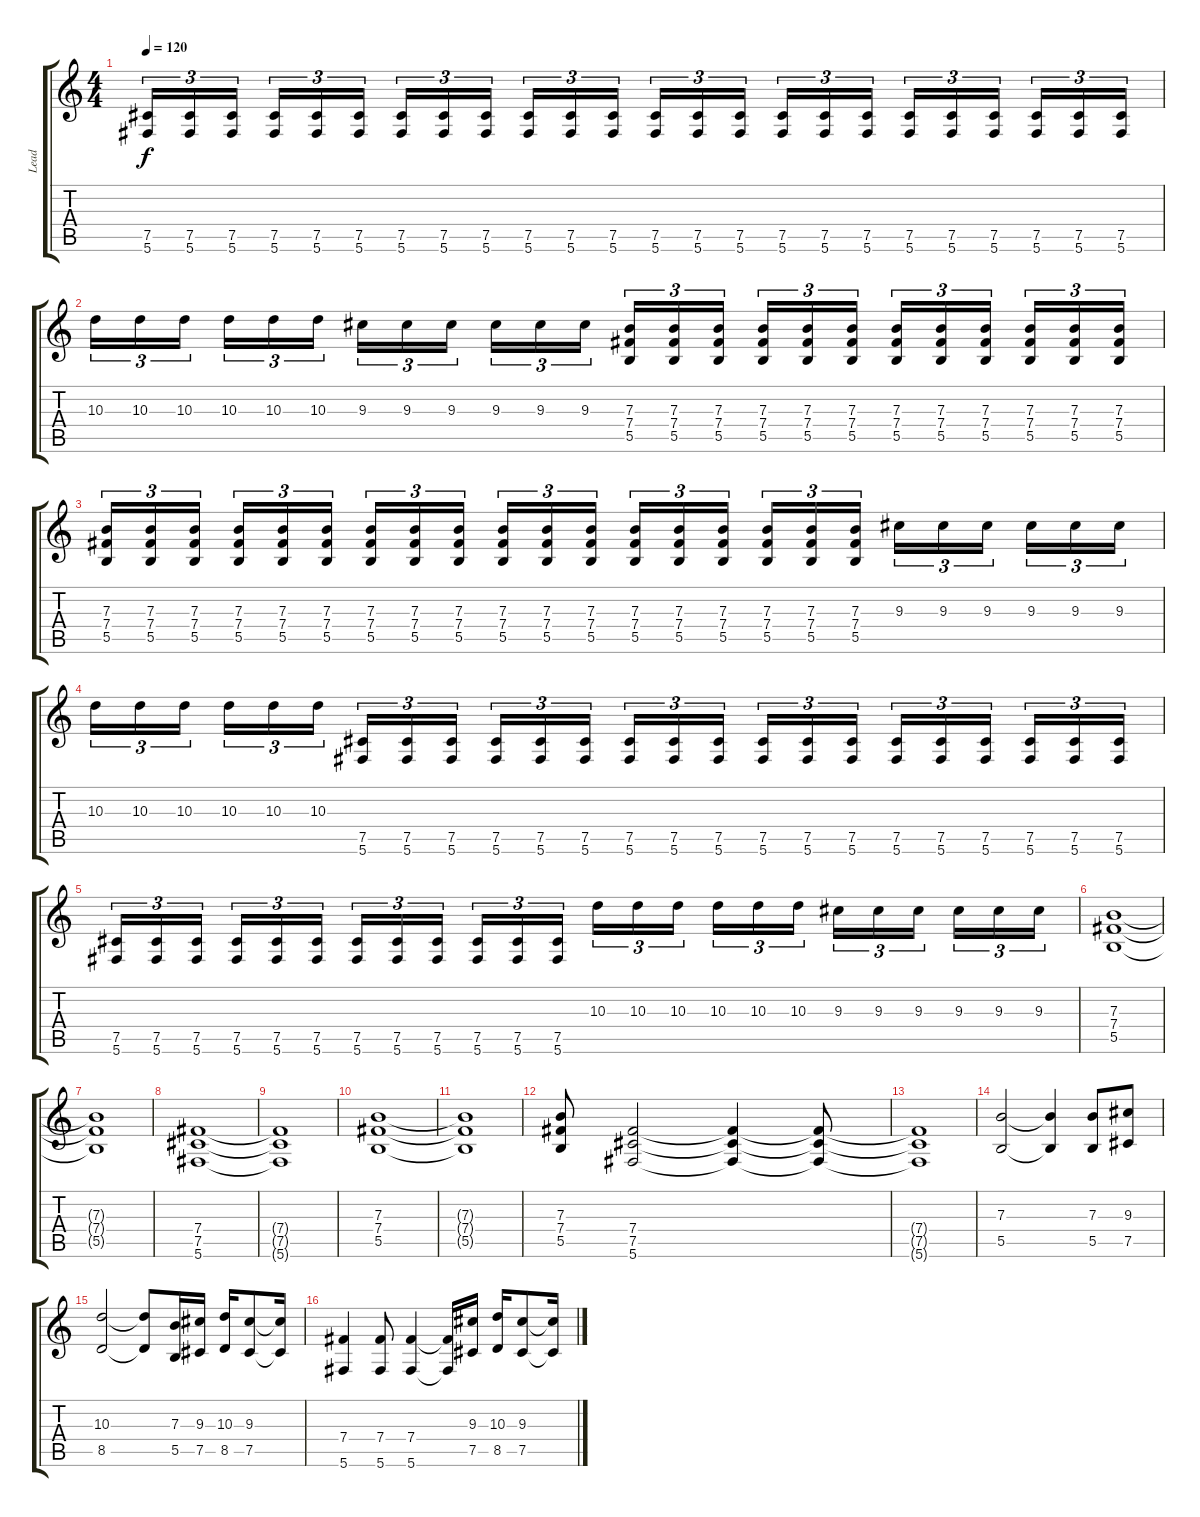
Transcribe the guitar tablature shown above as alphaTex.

\track ("Lead" "Lead") {instrument distortionguitar}
\staff {score tabs}
\tuning (Db4 Ab3 E3 B2 Gb2 Db2) {hide}
\ts (4 4)
\tempo 120
\clef g2
\ks c
(7.5 5.6).16{tu (3 2) dy f} (7.5 5.6).16{tu (3 2)} (7.5 5.6).16{tu (3 2) beam splitsecondary} (7.5 5.6).16{tu (3 2)} (7.5 5.6).16{tu (3 2)} (7.5 5.6).16{tu (3 2)} (7.5 5.6).16{tu (3 2)} (7.5 5.6).16{tu (3 2)} (7.5 5.6).16{tu (3 2) beam splitsecondary} (7.5 5.6).16{tu (3 2)} (7.5 5.6).16{tu (3 2)} (7.5 5.6).16{tu (3 2)} (7.5 5.6).16{tu (3 2)} (7.5 5.6).16{tu (3 2)} (7.5 5.6).16{tu (3 2) beam splitsecondary} (7.5 5.6).16{tu (3 2)} (7.5 5.6).16{tu (3 2)} (7.5 5.6).16{tu (3 2)} (7.5 5.6).16{tu (3 2)} (7.5 5.6).16{tu (3 2)} (7.5 5.6).16{tu (3 2) beam splitsecondary} (7.5 5.6).16{tu (3 2)} (7.5 5.6).16{tu (3 2)} (7.5 5.6).16{tu (3 2)} |
10.3.16{tu (3 2)} 10.3.16{tu (3 2)} 10.3.16{tu (3 2) beam splitsecondary} 10.3.16{tu (3 2)} 10.3.16{tu (3 2)} 10.3.16{tu (3 2)} 9.3.16{tu (3 2)} 9.3.16{tu (3 2)} 9.3.16{tu (3 2) beam splitsecondary} 9.3.16{tu (3 2)} 9.3.16{tu (3 2)} 9.3.16{tu (3 2)} (7.3 7.4 5.5).16{tu (3 2)} (7.3 7.4 5.5).16{tu (3 2)} (7.3 7.4 5.5).16{tu (3 2) beam splitsecondary} (7.3 7.4 5.5).16{tu (3 2)} (7.3 7.4 5.5).16{tu (3 2)} (7.3 7.4 5.5).16{tu (3 2)} (7.3 7.4 5.5).16{tu (3 2)} (7.3 7.4 5.5).16{tu (3 2)} (7.3 7.4 5.5).16{tu (3 2) beam splitsecondary} (7.3 7.4 5.5).16{tu (3 2)} (7.3 7.4 5.5).16{tu (3 2)} (7.3 7.4 5.5).16{tu (3 2)} |
(7.3 7.4 5.5).16{tu (3 2)} (7.3 7.4 5.5).16{tu (3 2)} (7.3 7.4 5.5).16{tu (3 2) beam splitsecondary} (7.3 7.4 5.5).16{tu (3 2)} (7.3 7.4 5.5).16{tu (3 2)} (7.3 7.4 5.5).16{tu (3 2)} (7.3 7.4 5.5).16{tu (3 2)} (7.3 7.4 5.5).16{tu (3 2)} (7.3 7.4 5.5).16{tu (3 2) beam splitsecondary} (7.3 7.4 5.5).16{tu (3 2)} (7.3 7.4 5.5).16{tu (3 2)} (7.3 7.4 5.5).16{tu (3 2)} (7.3 7.4 5.5).16{tu (3 2)} (7.3 7.4 5.5).16{tu (3 2)} (7.3 7.4 5.5).16{tu (3 2) beam splitsecondary} (7.3 7.4 5.5).16{tu (3 2)} (7.3 7.4 5.5).16{tu (3 2)} (7.3 7.4 5.5).16{tu (3 2)} 9.3.16{tu (3 2)} 9.3.16{tu (3 2)} 9.3.16{tu (3 2) beam splitsecondary} 9.3.16{tu (3 2)} 9.3.16{tu (3 2)} 9.3.16{tu (3 2)} |
10.3.16{tu (3 2)} 10.3.16{tu (3 2)} 10.3.16{tu (3 2) beam splitsecondary} 10.3.16{tu (3 2)} 10.3.16{tu (3 2)} 10.3.16{tu (3 2)} (7.5 5.6).16{tu (3 2)} (7.5 5.6).16{tu (3 2)} (7.5 5.6).16{tu (3 2) beam splitsecondary} (7.5 5.6).16{tu (3 2)} (7.5 5.6).16{tu (3 2)} (7.5 5.6).16{tu (3 2)} (7.5 5.6).16{tu (3 2)} (7.5 5.6).16{tu (3 2)} (7.5 5.6).16{tu (3 2) beam splitsecondary} (7.5 5.6).16{tu (3 2)} (7.5 5.6).16{tu (3 2)} (7.5 5.6).16{tu (3 2)} (7.5 5.6).16{tu (3 2)} (7.5 5.6).16{tu (3 2)} (7.5 5.6).16{tu (3 2) beam splitsecondary} (7.5 5.6).16{tu (3 2)} (7.5 5.6).16{tu (3 2)} (7.5 5.6).16{tu (3 2)} |
(7.5 5.6).16{tu (3 2)} (7.5 5.6).16{tu (3 2)} (7.5 5.6).16{tu (3 2) beam splitsecondary} (7.5 5.6).16{tu (3 2)} (7.5 5.6).16{tu (3 2)} (7.5 5.6).16{tu (3 2)} (7.5 5.6).16{tu (3 2)} (7.5 5.6).16{tu (3 2)} (7.5 5.6).16{tu (3 2) beam splitsecondary} (7.5 5.6).16{tu (3 2)} (7.5 5.6).16{tu (3 2)} (7.5 5.6).16{tu (3 2)} 10.3.16{tu (3 2)} 10.3.16{tu (3 2)} 10.3.16{tu (3 2) beam splitsecondary} 10.3.16{tu (3 2)} 10.3.16{tu (3 2)} 10.3.16{tu (3 2)} 9.3.16{tu (3 2)} 9.3.16{tu (3 2)} 9.3.16{tu (3 2) beam splitsecondary} 9.3.16{tu (3 2)} 9.3.16{tu (3 2)} 9.3.16{tu (3 2)} |
(7.3 7.4 5.5).1 |
(7.3{t} 7.4{t} 5.5{t}).1 |
(7.4 7.5 5.6).1 |
(7.4{t} 7.5{t} 5.6{t}).1 |
(7.3 7.4 5.5).1 |
(7.3{t} 7.4{t} 5.5{t}).1 |
(7.3 7.4 5.5).8 (7.4 7.5 5.6).2 (7.4{t} 7.5{t} 5.6{t}).4 (7.4{t} 7.5{t} 5.6{t}).8 |
(7.4{t} 7.5{t} 5.6{t}).1 |
(7.3 5.5).2 (7.3{t} 5.5{t}).4 (7.3 5.5).8 (9.3 7.5).8 |
(10.3 8.5).2 (10.3{t} 8.5{t}).8 (7.3 5.5).16 (9.3 7.5).16 (10.3 8.5).16 (9.3 7.5).8 (9.3{t} 7.5{t}).16 |
(7.4 5.6).4 (7.4 5.6).8 (7.4 5.6).4 (7.4{t} 5.6{t}).16 (9.3 7.5).16 (10.3 8.5).16 (9.3 7.5).8 (9.3{t} 7.5{t}).16
